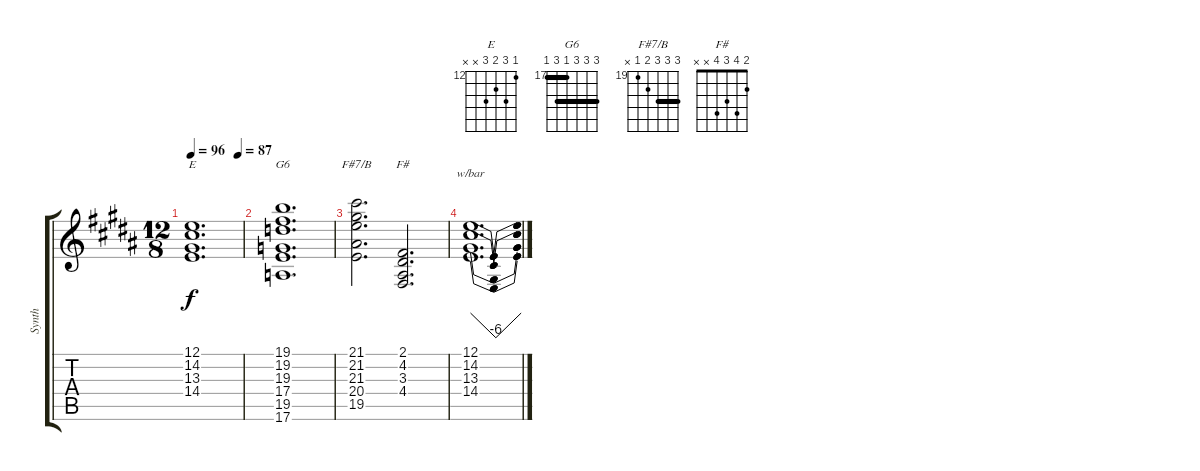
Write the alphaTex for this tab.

\track ("Synth" "Synth") {solo instrument stringensemble2}
\staff {score tabs}
\tuning (E4 B3 G3 D3 A2 E2) {hide}
\chord ("E" 12 14 13 14 x x) {firstfret 12}
\chord ("G6" 19 19 19 17 19 17) {firstfret 17 barre (17 19)}
\chord ("F#7/B" 21 21 21 20 19 x) {firstfret 19 barre 21}
\chord ("F#" 2 4 3 4 x x)
\ts (12 8)
\tempo 96
\tempo (87 0.9166666666666666)
\clef g2
\ks b
(12.1 14.2 13.3 14.4).1{d ch "E" dy f} |
(19.1 19.2 19.3 17.4 19.5 17.6).1{d ch "G6"} |
(21.1 21.2 21.3 20.4 19.5).2{d ch "F#7/B"} (2.1 4.2 3.3 4.4).2{d ch "F#"} |
(12.1 14.2 13.3 14.4).1{d tbe (dip default 0 0 30 -24 60 0)}
